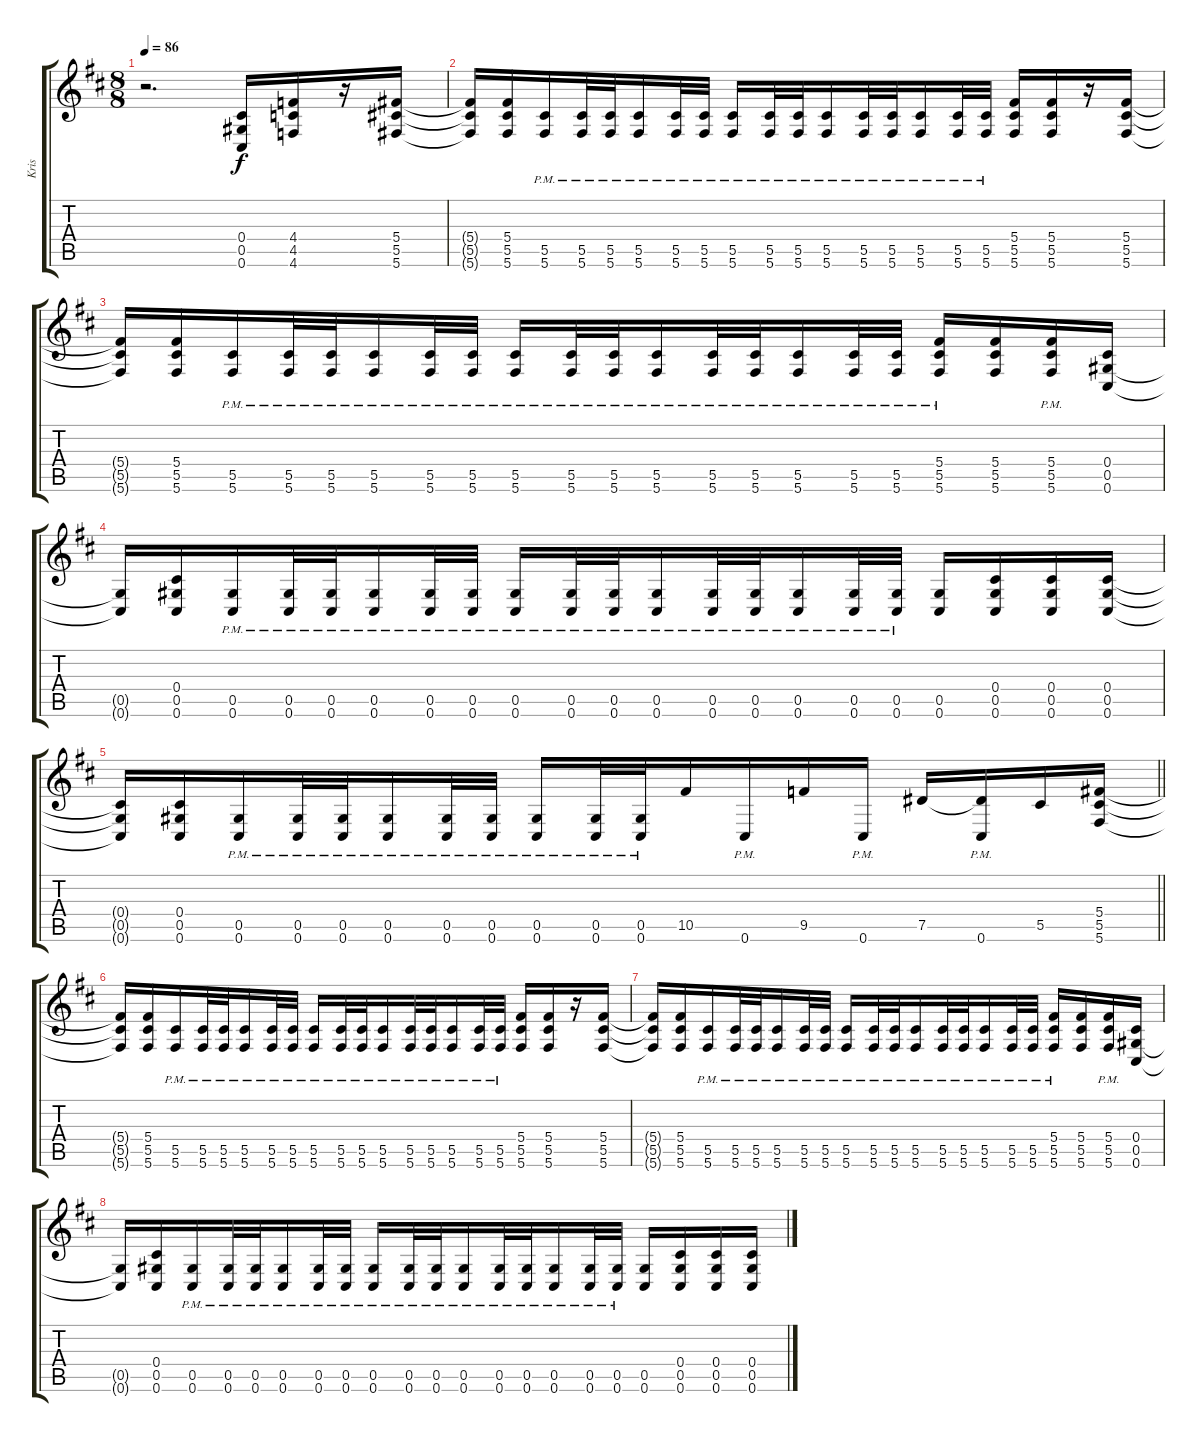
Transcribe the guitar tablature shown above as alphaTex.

\track ("Kris" "Kris") {instrument overdrivenguitar}
\staff {score tabs}
\tuning (Eb4 Bb3 Gb3 Db3 Ab2 Db2) {hide}
\ts (8 8)
\tempo 86
\clef g2
\ks d
r.2{d dy f instrument overdrivenguitar} (0.4 0.5 0.6).16 (4.4 4.5 4.6).16 r.16 (5.4 5.5 5.6).16 |
(5.4{t} 5.5{t} 5.6{t}).16 (5.4 5.5 5.6).16 (5.5{pm} 5.6{pm}).16 (5.5{pm} 5.6{pm}).32 (5.5{pm} 5.6{pm}).32 (5.5{pm} 5.6{pm}).16 (5.5{pm} 5.6{pm}).32 (5.5{pm} 5.6{pm}).32 (5.5{pm} 5.6{pm}).16 (5.5{pm} 5.6{pm}).32 (5.5{pm} 5.6{pm}).32 (5.5{pm} 5.6{pm}).16 (5.5{pm} 5.6{pm}).32 (5.5{pm} 5.6{pm}).32 (5.5{pm} 5.6{pm}).16 (5.5{pm} 5.6{pm}).32 (5.5{pm} 5.6{pm}).32 (5.4 5.5 5.6).16 (5.4 5.5 5.6).16 r.16 (5.4 5.5 5.6).16 |
(5.4{t} 5.5{t} 5.6{t}).16 (5.4 5.5 5.6).16 (5.5{pm} 5.6{pm}).16 (5.5{pm} 5.6{pm}).32 (5.5{pm} 5.6{pm}).32 (5.5{pm} 5.6{pm}).16 (5.5{pm} 5.6{pm}).32 (5.5{pm} 5.6{pm}).32 (5.5{pm} 5.6{pm}).16 (5.5{pm} 5.6{pm}).32 (5.5{pm} 5.6{pm}).32 (5.5{pm} 5.6{pm}).16 (5.5{pm} 5.6{pm}).32 (5.5{pm} 5.6{pm}).32 (5.5{pm} 5.6{pm}).16 (5.5{pm} 5.6{pm}).32 (5.5{pm} 5.6{pm}).32 (5.4 5.5{pm} 5.6{pm}).16 (5.4 5.5 5.6).16 (5.4{pm} 5.5 5.6).16 (0.4 0.5 0.6).16 |
(0.5{t} 0.6{t}).16 (0.4 0.5 0.6).16 (0.5{pm} 0.6{pm}).16 (0.5{pm} 0.6{pm}).32 (0.5{pm} 0.6{pm}).32 (0.5{pm} 0.6{pm}).16 (0.5{pm} 0.6{pm}).32 (0.5{pm} 0.6{pm}).32 (0.5{pm} 0.6{pm}).16 (0.5{pm} 0.6{pm}).32 (0.5{pm} 0.6{pm}).32 (0.5{pm} 0.6{pm}).16 (0.5{pm} 0.6{pm}).32 (0.5{pm} 0.6{pm}).32 (0.5{pm} 0.6{pm}).16 (0.5{pm} 0.6{pm}).32 (0.5{pm} 0.6{pm}).32 (0.5 0.6).16 (0.4 0.5 0.6).16 (0.4 0.5 0.6).16 (0.4 0.5 0.6).16 |
\barLineRight lightlight
(0.4{t} 0.5{t} 0.6{t}).16 (0.4 0.5 0.6).16 (0.5{pm} 0.6{pm}).16 (0.5{pm} 0.6{pm}).32 (0.5{pm} 0.6{pm}).32 (0.5{pm} 0.6{pm}).16 (0.5{pm} 0.6{pm}).32 (0.5{pm} 0.6{pm}).32 (0.5{pm} 0.6{pm}).16 (0.5{pm} 0.6{pm}).32 (0.5{pm} 0.6{pm}).32 10.5.16 0.6{pm}.16 9.5.16 0.6{pm}.16 7.5.16 (7.5{pm t} 0.6{pm}).16 5.5.16 (5.4 5.5 5.6).16 |
(5.4{t} 5.5{t} 5.6{t}).16 (5.4 5.5 5.6).16 (5.5{pm} 5.6{pm}).16 (5.5{pm} 5.6{pm}).32 (5.5{pm} 5.6{pm}).32 (5.5{pm} 5.6{pm}).16 (5.5{pm} 5.6{pm}).32 (5.5{pm} 5.6{pm}).32 (5.5{pm} 5.6{pm}).16 (5.5{pm} 5.6{pm}).32 (5.5{pm} 5.6{pm}).32 (5.5{pm} 5.6{pm}).16 (5.5{pm} 5.6{pm}).32 (5.5{pm} 5.6{pm}).32 (5.5{pm} 5.6{pm}).16 (5.5{pm} 5.6{pm}).32 (5.5{pm} 5.6{pm}).32 (5.4 5.5 5.6).16 (5.4 5.5 5.6).16 r.16 (5.4 5.5 5.6).16 |
(5.4{t} 5.5{t} 5.6{t}).16 (5.4 5.5 5.6).16 (5.5{pm} 5.6{pm}).16 (5.5{pm} 5.6{pm}).32 (5.5{pm} 5.6{pm}).32 (5.5{pm} 5.6{pm}).16 (5.5{pm} 5.6{pm}).32 (5.5{pm} 5.6{pm}).32 (5.5{pm} 5.6{pm}).16 (5.5{pm} 5.6{pm}).32 (5.5{pm} 5.6{pm}).32 (5.5{pm} 5.6{pm}).16 (5.5{pm} 5.6{pm}).32 (5.5{pm} 5.6{pm}).32 (5.5{pm} 5.6{pm}).16 (5.5{pm} 5.6{pm}).32 (5.5{pm} 5.6{pm}).32 (5.4 5.5{pm} 5.6{pm}).16 (5.4 5.5 5.6).16 (5.4{pm} 5.5 5.6).16 (0.4 0.5 0.6).16 |
(0.5{t} 0.6{t}).16 (0.4 0.5 0.6).16 (0.5{pm} 0.6{pm}).16 (0.5{pm} 0.6{pm}).32 (0.5{pm} 0.6{pm}).32 (0.5{pm} 0.6{pm}).16 (0.5{pm} 0.6{pm}).32 (0.5{pm} 0.6{pm}).32 (0.5{pm} 0.6{pm}).16 (0.5{pm} 0.6{pm}).32 (0.5{pm} 0.6{pm}).32 (0.5{pm} 0.6{pm}).16 (0.5{pm} 0.6{pm}).32 (0.5{pm} 0.6{pm}).32 (0.5{pm} 0.6{pm}).16 (0.5{pm} 0.6{pm}).32 (0.5{pm} 0.6{pm}).32 (0.5 0.6).16 (0.4 0.5 0.6).16 (0.4 0.5 0.6).16 (0.4 0.5 0.6).16
